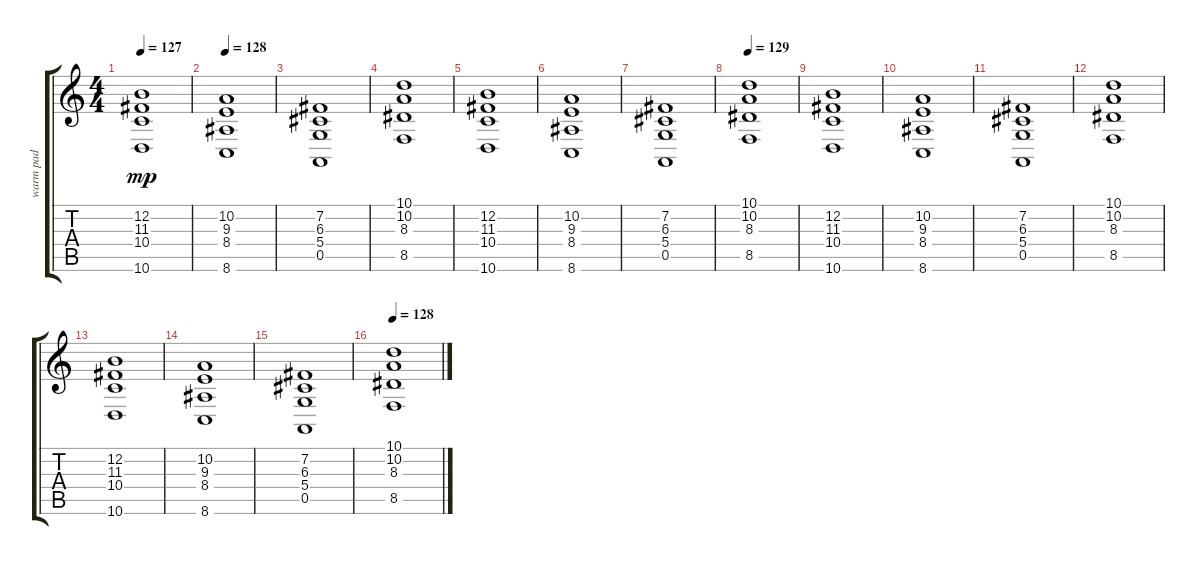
\track ("warm pad" "warm pad") {instrument pad2warm}
\staff {score tabs}
\tuning (E4 B3 G3 D3 A2 E2) {hide}
\ts (4 4)
\tempo 127
\clef g2
\ks c
(12.2 11.3 10.4 10.6).1{dy mp} |
\tempo 128
(10.2 9.3 8.4 8.6).1 |
(7.2 6.3 5.4 0.5).1 |
(10.1 10.2 8.3 8.5).1 |
(12.2 11.3 10.4 10.6).1 |
(10.2 9.3 8.4 8.6).1 |
(7.2 6.3 5.4 0.5).1 |
\tempo 129
(10.1 10.2 8.3 8.5).1 |
(12.2 11.3 10.4 10.6).1 |
(10.2 9.3 8.4 8.6).1 |
(7.2 6.3 5.4 0.5).1 |
(10.1 10.2 8.3 8.5).1 |
(12.2 11.3 10.4 10.6).1 |
(10.2 9.3 8.4 8.6).1 |
(7.2 6.3 5.4 0.5).1 |
\tempo 128
(10.1 10.2 8.3 8.5).1
